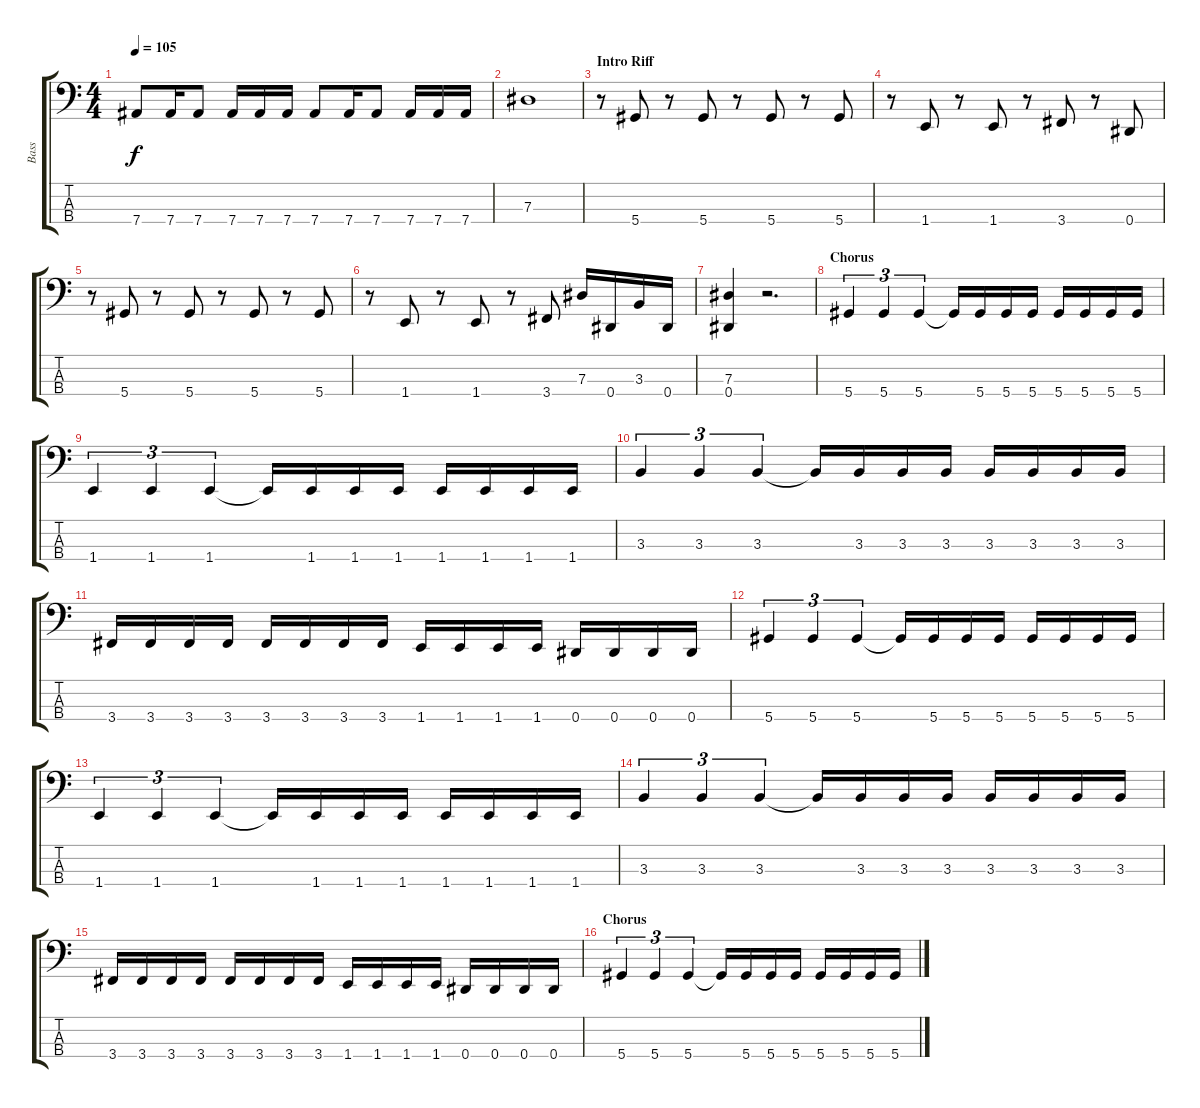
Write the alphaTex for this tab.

\track ("Bass" "Bass") {instrument electricbassfinger}
\staff {score tabs}
\tuning (Gb2 Db2 Ab1 Eb1) {hide}
\ts (4 4)
\tempo 105
\clef f4
\ks c
7.4.8{dy f} 7.4.16 7.4.8 7.4.16 7.4.16 7.4.16 7.4.8 7.4.16 7.4.8 7.4.16 7.4.16 7.4.16 |
7.3.1 |
\section ("" "Intro Riff")
r.8 5.4.8 r.8 5.4.8 r.8 5.4.8 r.8 5.4.8 |
r.8 1.4.8 r.8 1.4.8 r.8 3.4.8 r.8 0.4.8 |
r.8 5.4.8 r.8 5.4.8 r.8 5.4.8 r.8 5.4.8 |
r.8 1.4.8 r.8 1.4.8 r.8 3.4.8 7.3.16 0.4.16 3.3.16 0.4.16 |
(7.3 0.4).4 r.2{d} |
\section ("" "Chorus")
5.4.4{tu (3 2)} 5.4.4{tu (3 2)} 5.4.4{tu (3 2)} 5.4{t}.16 5.4.16 5.4.16 5.4.16 5.4.16 5.4.16 5.4.16 5.4.16 |
1.4.4{tu (3 2)} 1.4.4{tu (3 2)} 1.4.4{tu (3 2)} 1.4{t}.16 1.4.16 1.4.16 1.4.16 1.4.16 1.4.16 1.4.16 1.4.16 |
3.3.4{tu (3 2)} 3.3.4{tu (3 2)} 3.3.4{tu (3 2)} 3.3{t}.16 3.3.16 3.3.16 3.3.16 3.3.16 3.3.16 3.3.16 3.3.16 |
3.4.16 3.4.16 3.4.16 3.4.16 3.4.16 3.4.16 3.4.16 3.4.16 1.4.16 1.4.16 1.4.16 1.4.16 0.4.16 0.4.16 0.4.16 0.4.16 |
5.4.4{tu (3 2)} 5.4.4{tu (3 2)} 5.4.4{tu (3 2)} 5.4{t}.16 5.4.16 5.4.16 5.4.16 5.4.16 5.4.16 5.4.16 5.4.16 |
1.4.4{tu (3 2)} 1.4.4{tu (3 2)} 1.4.4{tu (3 2)} 1.4{t}.16 1.4.16 1.4.16 1.4.16 1.4.16 1.4.16 1.4.16 1.4.16 |
3.3.4{tu (3 2)} 3.3.4{tu (3 2)} 3.3.4{tu (3 2)} 3.3{t}.16 3.3.16 3.3.16 3.3.16 3.3.16 3.3.16 3.3.16 3.3.16 |
3.4.16 3.4.16 3.4.16 3.4.16 3.4.16 3.4.16 3.4.16 3.4.16 1.4.16 1.4.16 1.4.16 1.4.16 0.4.16 0.4.16 0.4.16 0.4.16 |
\section ("" "Chorus")
5.4.4{tu (3 2)} 5.4.4{tu (3 2)} 5.4.4{tu (3 2)} 5.4{t}.16 5.4.16 5.4.16 5.4.16 5.4.16 5.4.16 5.4.16 5.4.16
